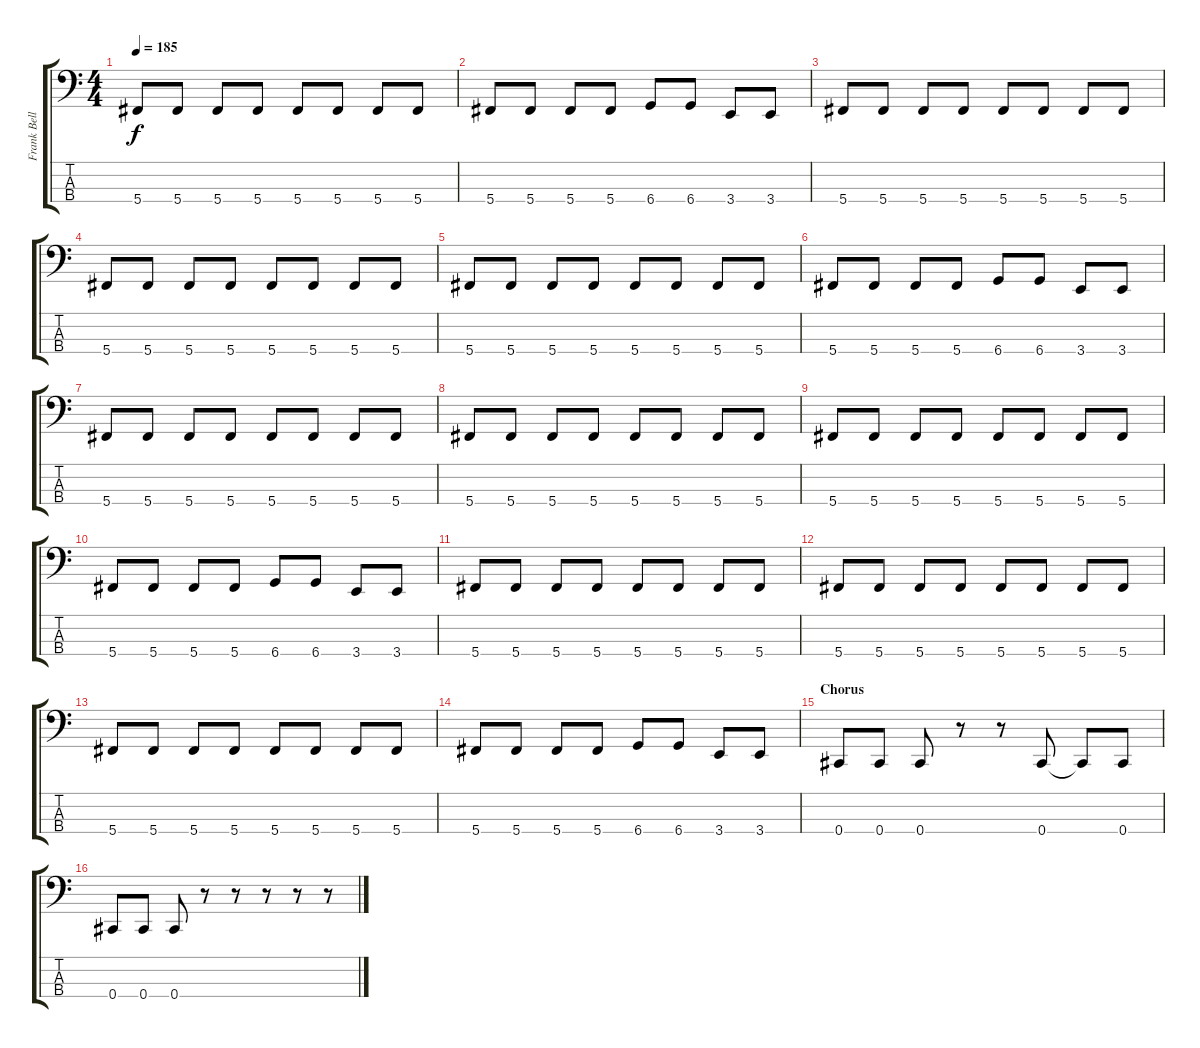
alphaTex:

\track ("Frank Bello" "Frank Bell") {instrument electricbasspick}
\staff {score tabs}
\tuning (Gb2 Db2 Ab1 Db1) {hide}
\ts (4 4)
\tempo 185
\clef f4
\ks c
5.4.8{dy f} 5.4.8 5.4.8 5.4.8 5.4.8 5.4.8 5.4.8 5.4.8 |
5.4.8 5.4.8 5.4.8 5.4.8 6.4.8 6.4.8 3.4.8 3.4.8 |
5.4.8 5.4.8 5.4.8 5.4.8 5.4.8 5.4.8 5.4.8 5.4.8 |
5.4.8 5.4.8 5.4.8 5.4.8 5.4.8 5.4.8 5.4.8 5.4.8 |
5.4.8 5.4.8 5.4.8 5.4.8 5.4.8 5.4.8 5.4.8 5.4.8 |
5.4.8 5.4.8 5.4.8 5.4.8 6.4.8 6.4.8 3.4.8 3.4.8 |
5.4.8 5.4.8 5.4.8 5.4.8 5.4.8 5.4.8 5.4.8 5.4.8 |
5.4.8 5.4.8 5.4.8 5.4.8 5.4.8 5.4.8 5.4.8 5.4.8 |
5.4.8 5.4.8 5.4.8 5.4.8 5.4.8 5.4.8 5.4.8 5.4.8 |
5.4.8 5.4.8 5.4.8 5.4.8 6.4.8 6.4.8 3.4.8 3.4.8 |
5.4.8 5.4.8 5.4.8 5.4.8 5.4.8 5.4.8 5.4.8 5.4.8 |
5.4.8 5.4.8 5.4.8 5.4.8 5.4.8 5.4.8 5.4.8 5.4.8 |
5.4.8 5.4.8 5.4.8 5.4.8 5.4.8 5.4.8 5.4.8 5.4.8 |
5.4.8 5.4.8 5.4.8 5.4.8 6.4.8 6.4.8 3.4.8 3.4.8 |
\section ("" "Chorus")
0.4.8 0.4.8 0.4.8 r.8 r.8 0.4.8 0.4{t}.8 0.4.8 |
0.4.8 0.4.8 0.4.8 r.8 r.8 r.8 r.8 r.8
